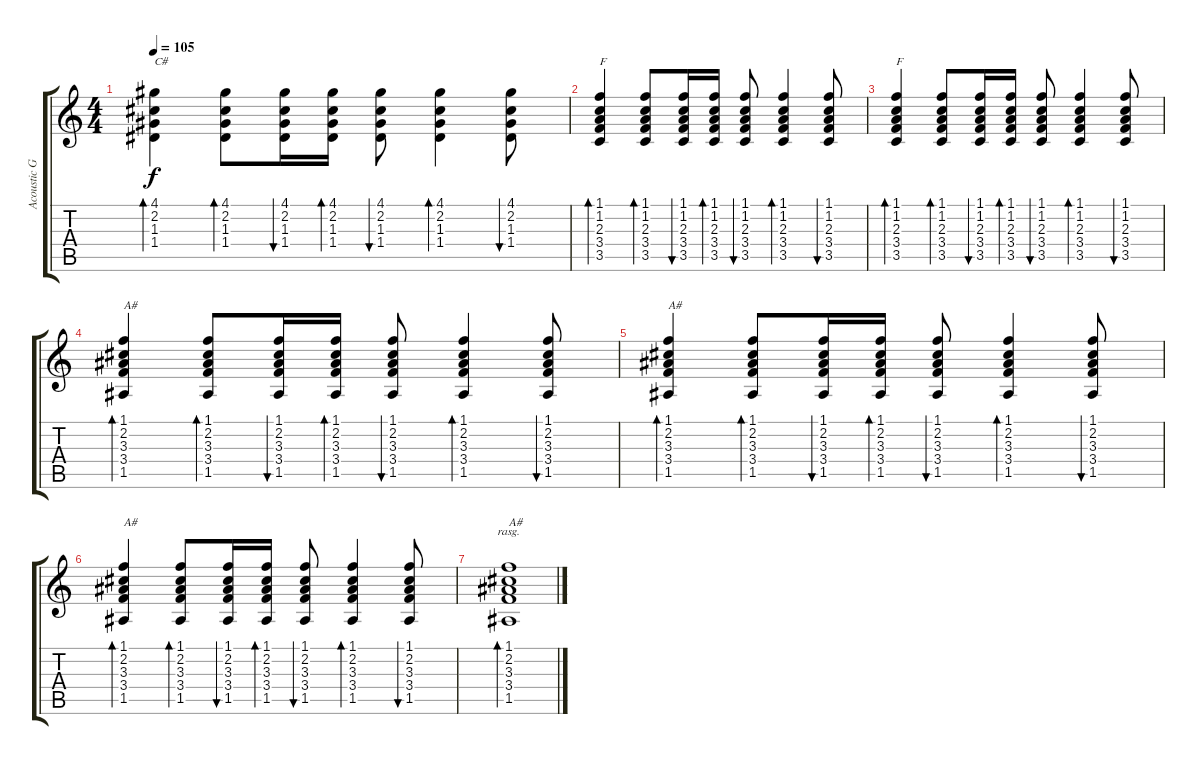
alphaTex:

\track ("Acoustic Guitar" "Acoustic G") {instrument acousticguitarsteel}
\staff {score tabs}
\tuning (E4 B3 G3 D3 A2 E2) {hide}
\ts (4 4)
\tempo 105
\clef g2
\ks c
(4.1 2.2 1.3 1.4).4{bd 30 txt "C#" dy f} (4.1 2.2 1.3 1.4).8{bd 30} (4.1 2.2 1.3 1.4).16{bu 30} (4.1 2.2 1.3 1.4).16{bd 30} (4.1 2.2 1.3 1.4).8{bu 30} (4.1 2.2 1.3 1.4).4{bd 30} (4.1 2.2 1.3 1.4).8{bu 30} |
(1.1 1.2 2.3 3.4 3.5).4{bd 30 txt "F"} (1.1 1.2 2.3 3.4 3.5).8{bd 30} (1.1 1.2 2.3 3.4 3.5).16{bu 30} (1.1 1.2 2.3 3.4 3.5).16{bd 30} (1.1 1.2 2.3 3.4 3.5).8{bu 30} (1.1 1.2 2.3 3.4 3.5).4{bd 30} (1.1 1.2 2.3 3.4 3.5).8{bu 30} |
(1.1 1.2 2.3 3.4 3.5).4{bd 30 txt "F"} (1.1 1.2 2.3 3.4 3.5).8{bd 30} (1.1 1.2 2.3 3.4 3.5).16{bu 30} (1.1 1.2 2.3 3.4 3.5).16{bd 30} (1.1 1.2 2.3 3.4 3.5).8{bu 30} (1.1 1.2 2.3 3.4 3.5).4{bd 30} (1.1 1.2 2.3 3.4 3.5).8{bu 30} |
(1.1 2.2 3.3 3.4 1.5).4{bd 30 txt "A#"} (1.1 2.2 3.3 3.4 1.5).8{bd 30} (1.1 2.2 3.3 3.4 1.5).16{bu 30} (1.1 2.2 3.3 3.4 1.5).16{bd 30} (1.1 2.2 3.3 3.4 1.5).8{bu 30} (1.1 2.2 3.3 3.4 1.5).4{bd 30} (1.1 2.2 3.3 3.4 1.5).8{bu 30} |
(1.1 2.2 3.3 3.4 1.5).4{bd 30 txt "A#"} (1.1 2.2 3.3 3.4 1.5).8{bd 30} (1.1 2.2 3.3 3.4 1.5).16{bu 30} (1.1 2.2 3.3 3.4 1.5).16{bd 30} (1.1 2.2 3.3 3.4 1.5).8{bu 30} (1.1 2.2 3.3 3.4 1.5).4{bd 30} (1.1 2.2 3.3 3.4 1.5).8{bu 30} |
(1.1 2.2 3.3 3.4 1.5).4{bd 30 txt "A#"} (1.1 2.2 3.3 3.4 1.5).8{bd 30} (1.1 2.2 3.3 3.4 1.5).16{bu 30} (1.1 2.2 3.3 3.4 1.5).16{bd 30} (1.1 2.2 3.3 3.4 1.5).8{bu 30} (1.1 2.2 3.3 3.4 1.5).4{bd 30} (1.1 2.2 3.3 3.4 1.5).8{bu 30} |
(1.1 2.2 3.3 3.4 1.5).1{bd 120 rasg ii txt "A#"}
